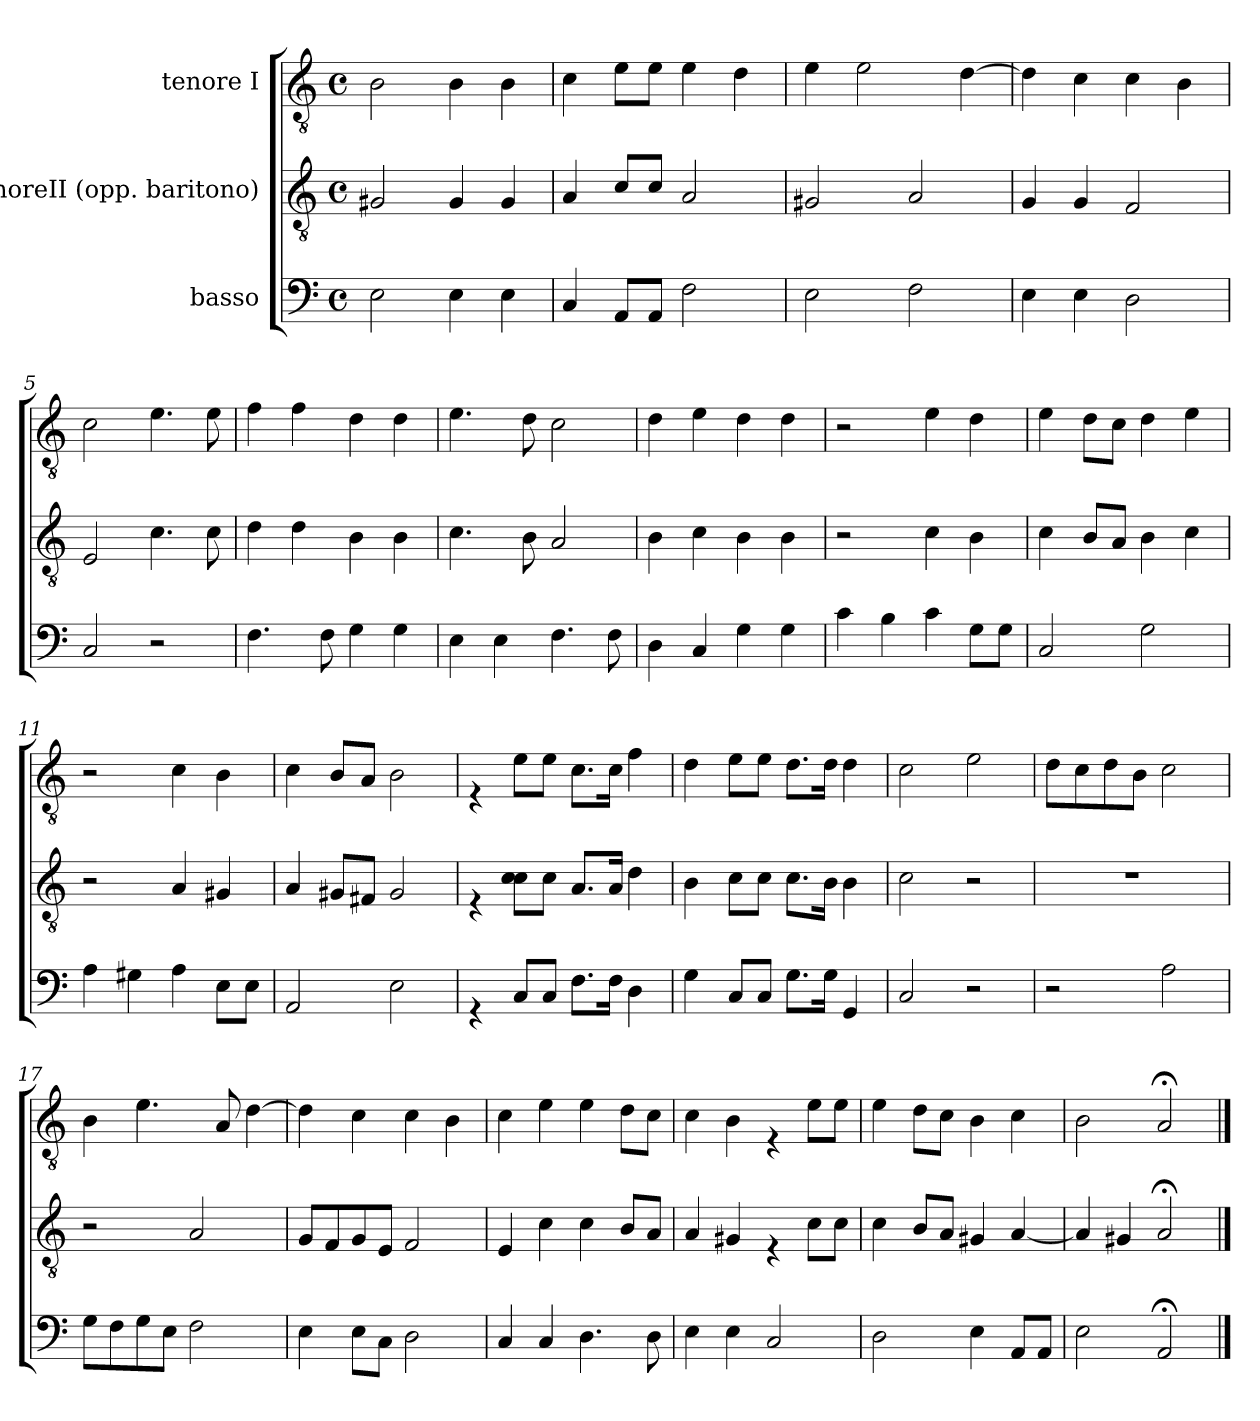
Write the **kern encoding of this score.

**kern	**kern	**kern
*part3	*part2	*part1
*staff3	*staff2	*staff1
*I"basso	*I"tenoreII (opp. baritono)	*I"tenore I
*clefF4	*clefGv2	*clefGv2
*k[]	*k[]	*k[]
*C:	*C:	*C:
*M4/4	*M4/4	*M4/4
*met(c)	*met(c)	*met(c)
=1	=1	=1
2E\	2G#X/	2B\
4E\	4G#/	4B\
4E\	4G#/	4B\
=2	=2	=2
4C/	4A/	4c\
8AA/L	8c/L	8e\L
8AA/J	8c/J	8e\J
2F\	2A/	4e\
.	.	4d\
=3	=3	=3
2E\	2G#X/	4e\
.	.	2e\
2F\	2A/	.
.	.	[>4d\
!!LO:LB:g=z
=4	=4	=4
4E\	4G/	4d\]
4E\	4G/	4c\
2D\	2F/	4c\
.	.	4B\
=5	=5	=5
2C/	2E/	2c\
2r	4.c\	4.e\
.	8c\	8e\
=6	=6	=6
4.F\	4d\	4f\
.	4d\	4f\
8F\	.	.
4G\	4B\	4d\
4G\	4B\	4d\
=7	=7	=7
4E\	4.c\	4.e\
4E\	.	.
.	8B\	8d\
4.F\	2A/	2c\
8F\	.	.
!!LO:LB:g=z
=8	=8	=8
4D\	4B\	4d\
4C/	4c\	4e\
4G\	4B\	4d\
4G\	4B\	4d\
=9	=9	=9
4c\	2r	2r
4B\	.	.
4c\	4c\	4e\
8G\L	4B\	4d\
8G\J	.	.
=10	=10	=10
2C/	4c\	4e\
.	8B/L	8d\L
.	8A/J	8c\J
2G\	4B\	4d\
.	4c\	4e\
=11	=11	=11
4A\	2r	2r
4G#X\	.	.
4A\	4A/	4c\
8E\L	4G#X/	4B\
8E\J	.	.
!!LO:LB:g=z
=12	=12	=12
2AA/	4A/	4c\
.	8G#X/L	8B/L
.	8F#X/J	8A/J
2E\	2G#/	2B\
=13	=13	=13
4rGG	4rE	4rE
8C/L	8c\ 8c\L	8e\L
8C/J	8c\J	8e\J
8.F\L	8.A/L	8.c\L
16F\Jk	16A/Jk	16c\Jk
4D\	4d\	4f\
=14	=14	=14
4G\	4B\	4d\
8C/L	8c\L	8e\L
8C/J	8c\J	8e\J
8.G\L	8.c\L	8.d\L
16G\Jk	16B\Jk	16d\Jk
4GG/	4B\	4d\
!!LO:PB:g=z
=15	=15	=15
2C/	2c\	2c\
2r	2r	2e\
=16	=16	=16
2r	1r	8d\L
.	.	8c\
.	.	8d\
.	.	8B\J
2A\	.	2c\
=17	=17	=17
8G\L	2r	4B\
8F\	.	.
8G\	.	4.e\
8E\J	.	.
2F\	2A/	.
.	.	8A/
.	.	[>4d\
=18	=18	=18
4E\	8G/L	4d\]
.	8F/	.
8E\L	8G/	4c\
8C\J	8E/J	.
2D\	2F/	4c\
.	.	4B\
!!LO:LB:g=z
=19	=19	=19
4C/	4E/	4c\
4C/	4c\	4e\
4.D\	4c\	4e\
.	8B/L	8d\L
8D\	8A/J	8c\J
=20	=20	=20
4E\	4A/	4c\
4E\	4G#X/	4B\
2C/	4rE	4rE
.	8c\L	8e\L
.	8c\J	8e\J
=21	=21	=21
2D\	4c\	4e\
.	8B/L	8d\L
.	8A/J	8c\J
4E\	4G#X/	4B\
8AA/L	[<4A/	4c\
8AA/J	.	.
=22	=22	=22
2E\	4A/]	2B\
.	4G#X/	.
2AA;/	2A;/	2A;/
==	==	==
*-	*-	*-
